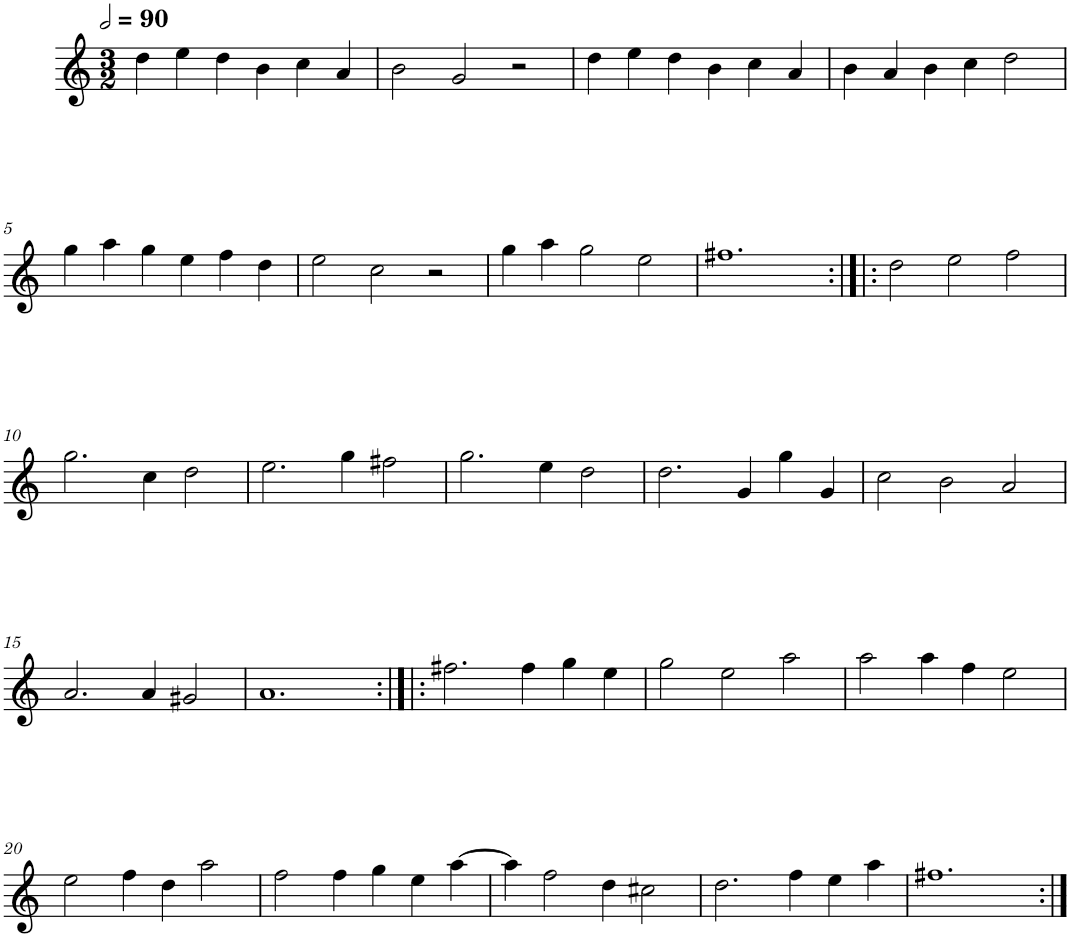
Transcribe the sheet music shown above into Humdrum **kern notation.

**kern
*part1
*staff1
*I"Cinq parties
*clefG2
*k[]
*M3/2
*MM180
=1
4dd\
4ee\
4dd\
4b\
4cc\
4a/
=2
2b\
2g/
2r
=3
4dd\
4ee\
4dd\
4b\
4cc\
4a/
=4
4b\
4a/
4b\
4cc\
2dd\
!!LO:LB:g=z
=5
4gg\
4aa\
4gg\
4ee\
4ff\
4dd\
=6
2ee\
2cc\
2r
=7
4gg\
4aa\
2gg\
2ee\
=8
1.ff#X
=9:|!|:
2dd\
2ee\
2ff\
!!LO:LB:g=z
=10
2.gg\
4cc\
2dd\
=11
2.ee\
4gg\
2ff#X\
=12
2.gg\
4ee\
2dd\
=13
2.dd\
4g/
4gg\
4g/
=14
2cc\
2b\
2a/
!!LO:LB:g=z
=15
2.a/
4a/
2g#X/
=16
1.a
=17:|!|:
2.ff#X\
4ff#\
4gg\
4ee\
=18
2gg\
2ee\
2aa\
=19
2aa\
4aa\
4ff\
2ee\
!!LO:LB:g=z
=20
2ee\
4ff\
4dd\
2aa\
=21
2ff\
4ff\
4gg\
4ee\
[4aa\
=22
4aa\]
2ff\
4dd\
2cc#X\
=23
2.dd\
4ff\
4ee\
4aa\
=24
1.ff#X
=:|!
*-
